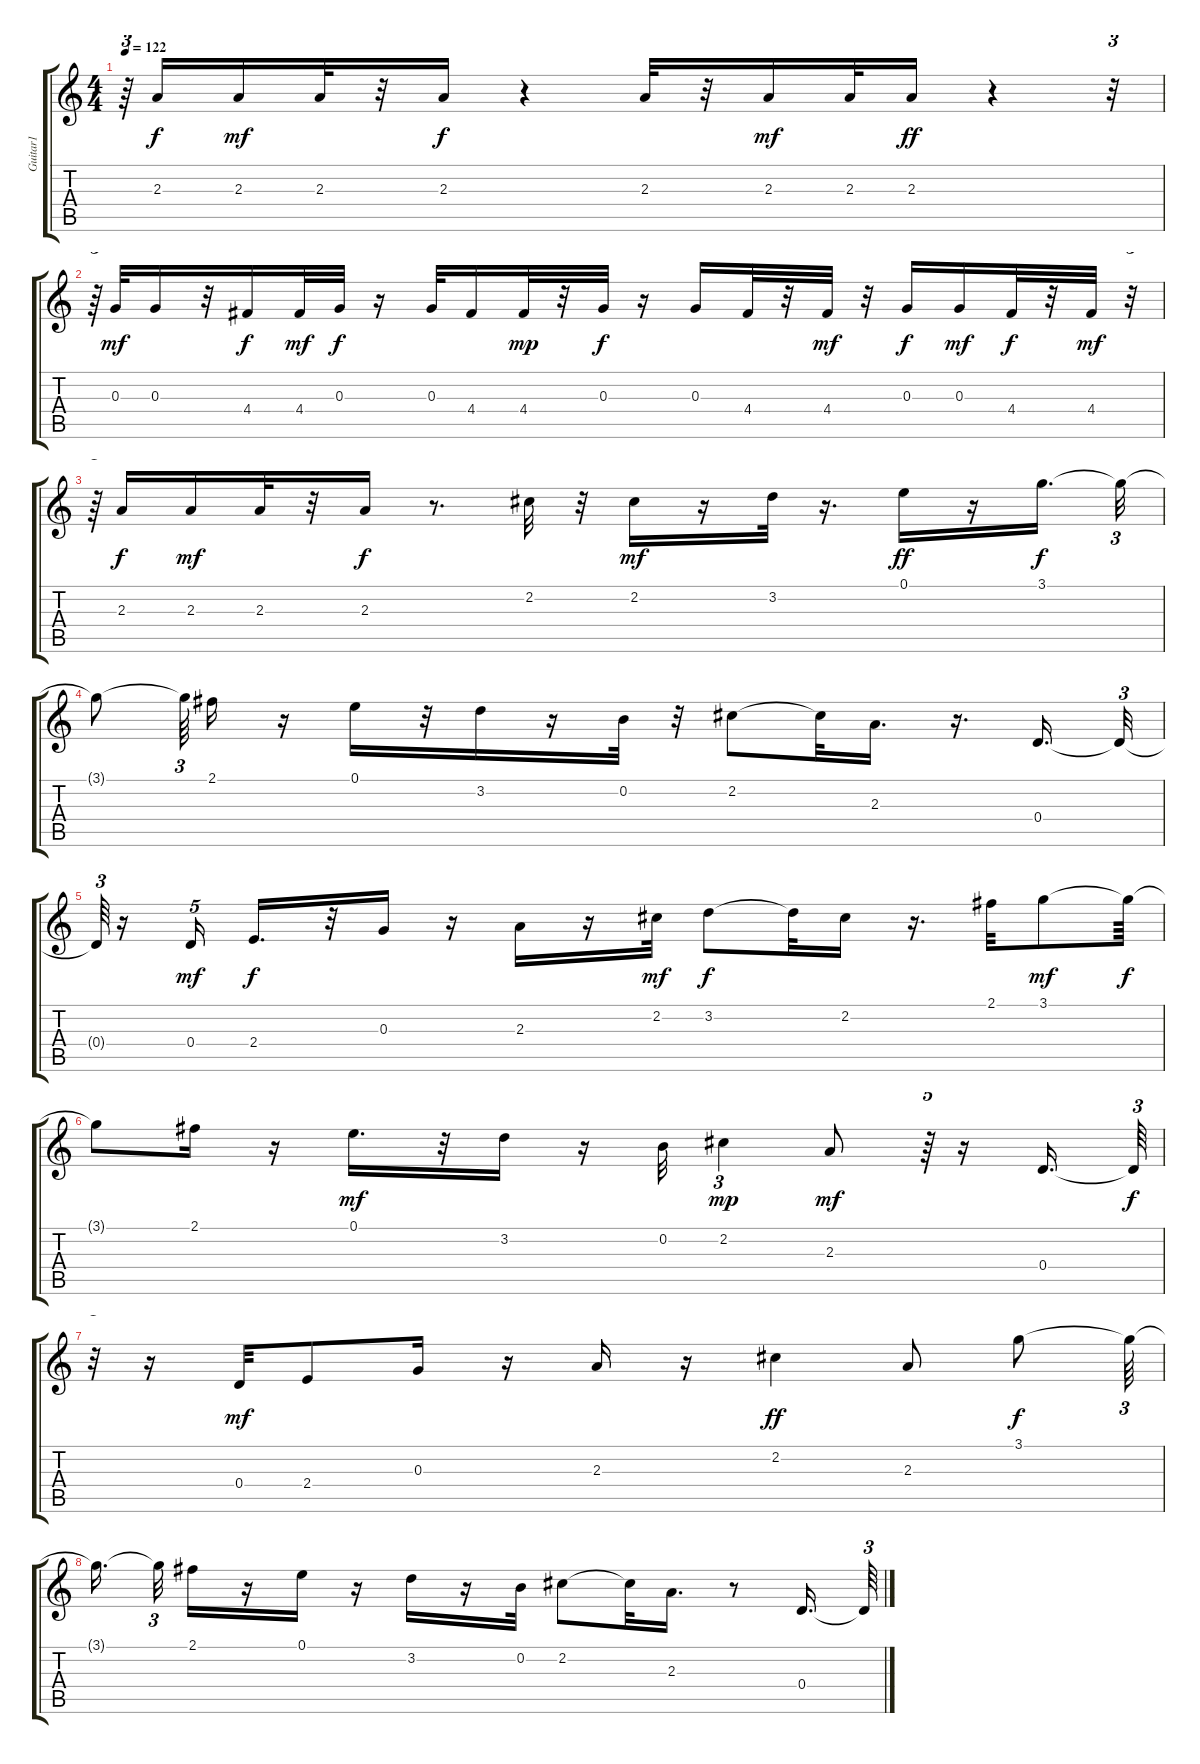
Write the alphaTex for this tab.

\track ("Guitar1" "Guitar1") {instrument acousticguitarsteel}
\staff {score tabs}
\tuning (E4 B3 G3 D3 A2 E2) {hide}
\ts (4 4)
\tempo 122
\clef g2
\ks c
r.64{tu (3 2) dy mf} 2.3.16{dy f} 2.3.16{dy mf} 2.3.32 r.32 2.3.16{dy f} r.4 2.3.32 r.32 2.3.16{dy mf} 2.3.32 2.3.16{dy ff} r.4 r.32{tu (3 2)} |
r.64{tu (3 2)} 0.3.32{dy mf} 0.3.16 r.32 4.4.16{dy f} 4.4.32{dy mf} 0.3.32{dy f} r.16 0.3.32 4.4.16 4.4.32{dy mp} r.32 0.3.32{dy f} r.16 0.3.16 4.4.32 r.32 4.4.32{dy mf} r.32 0.3.16{dy f} 0.3.16{dy mf} 4.4.32{dy f} r.32 4.4.32{dy mf} r.32{tu (3 2)} |
r.64{tu (3 2)} 2.3.16{dy f} 2.3.16{dy mf} 2.3.32 r.32 2.3.16{dy f} r.8{d} 2.2.32 r.32 2.2.16{dy mf} r.16 3.2.32 r.16{d} 0.1.16{dy ff} r.16 3.1.16{d dy f} 3.1{t}.32{tu (3 2)} |
3.1{t}.8 3.1{t}.64{tu (3 2)} 2.1.16 r.16 0.1.16 r.32 3.2.16 r.16 0.2.32 r.32 2.2.8 2.2{t}.32 2.3.16{d} r.16{d} 0.4.16{d} 0.4{t}.32{tu (3 2)} |
0.4{t}.64{tu (3 2)} r.16 0.4.16{tu (5 4) dy mf} 2.4.16{d dy f} r.32 0.3.16 r.16 2.3.16 r.16 2.2.32{dy mf} 3.2.8{dy f} 3.2{t}.32 2.2.16 r.16{d} 2.1.32 3.1.8{dy mf} 3.1{t}.64{dy f} |
3.1{t}.8 2.1.16 r.16 0.1.16{d dy mf} r.32 3.2.16 r.16 0.2.32 2.2.4{tu (3 2) dy mp} 2.3.8{dy mf} r.64{tu (5 4)} r.16 0.4.16{d} 0.4{t}.64{tu (3 2) dy f} |
r.32{tu (3 2)} r.16 0.4.32{dy mf} 2.4.8 0.3.16 r.16 2.3.16 r.16 2.2.4{dy ff} 2.3.8 3.1.8{dy f} 3.1{t}.64{tu (3 2)} |
3.1{t}.16{d} 3.1{t}.32{tu (3 2)} 2.1.16 r.16 0.1.16 r.16 3.2.16 r.16 0.2.32 2.2.8 2.2{t}.32 2.3.16{d} r.8 0.4.16{d} 0.4{t}.64{tu (3 2)}
